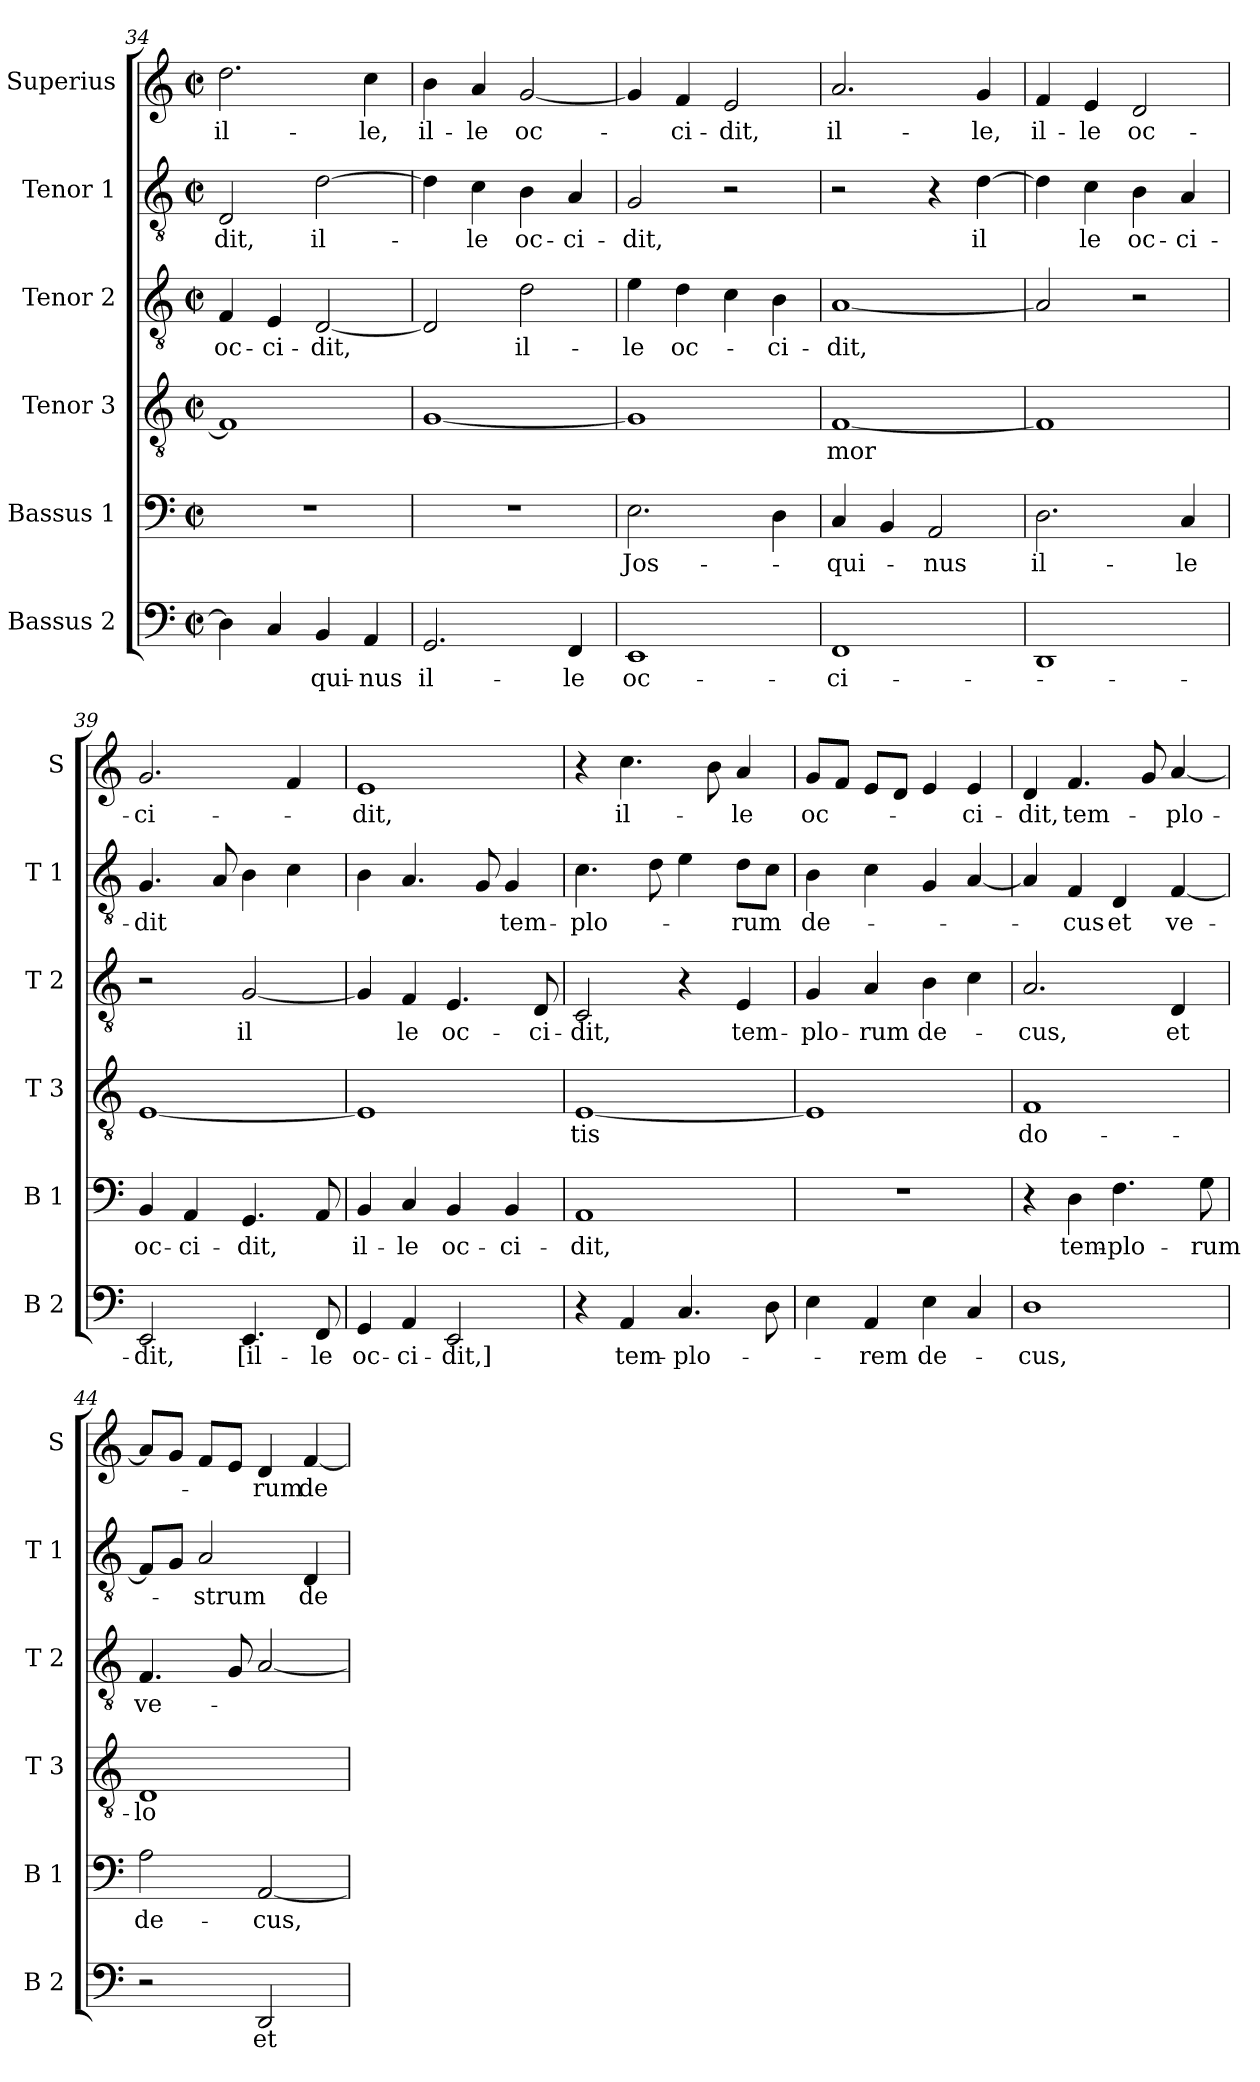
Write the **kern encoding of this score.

**kern	**text	**kern	**text	**kern	**text	**kern	**text	**kern	**text	**kern	**text
*part6	*part6	*part5	*part5	*part4	*part4	*part3	*part3	*part2	*part2	*part1	*part1
*staff6	*staff6	*staff5	*staff5	*staff4	*staff4	*staff3	*staff3	*staff2	*staff2	*staff1	*staff1
*I"Bassus 2	*	*I"Bassus 1	*	*I"Tenor 3	*	*I"Tenor 2	*	*I"Tenor 1	*	*I"Superius	*
*I'B 2	*	*I'B 1	*	*I'T 3	*	*I'T 2	*	*I'T 1	*	*I'S	*
*clefF4	*	*clefF4	*	*clefGv2	*	*clefGv2	*	*clefGv2	*	*clefG2	*
*k[]	*	*k[]	*	*k[]	*	*k[]	*	*k[]	*	*k[]	*
*C:	*	*C:	*	*C:	*	*C:	*	*C:	*	*C:	*
*M2/2	*	*M2/2	*	*M2/2	*	*M2/2	*	*M2/2	*	*M2/2	*
*met(c|)	*	*met(c|)	*	*met(c|)	*	*met(c|)	*	*met(c|)	*	*met(c|)	*
=34	=34	=34	=34	=34	=34	=34	=34	=34	=34	=34	=34
4D\]	.	1r	.	1F]	.	4F/	oc-	2D/	-dit,	2.dd\	il-
4C/	.	.	.	.	.	4E/	-ci-	.	.	.	.
4BB/	-qui-	.	.	.	.	[2D/	-dit,	[2d\	il-	.	.
4AA/	-nus	.	.	.	.	.	.	.	.	4cc\	-le,
=35	=35	=35	=35	=35	=35	=35	=35	=35	=35	=35	=35
2.GG/	il-	1r	.	[1G	.	2D/]	.	4d\]	.	4b\	il-
.	.	.	.	.	.	.	.	4c\	-le	4a/	-le
.	.	.	.	.	.	2d\	il-	4B\	oc-	[2g/	oc-
4FF/	-le	.	.	.	.	.	.	4A/	-ci-	.	.
=36	=36	=36	=36	=36	=36	=36	=36	=36	=36	=36	=36
1EE	oc-	2.E\	Jos-	1G]	.	4e\	-le	2G/	-dit,	4g/]	.
.	.	.	.	.	.	4d\	oc-	.	.	4f/	-ci-
.	.	.	.	.	.	4c\	.	2r	.	2e/	-dit,
.	.	4D\	.	.	.	4B\	-ci-	.	.	.	.
!!LO:PB:g=z
=37	=37	=37	=37	=37	=37	=37	=37	=37	=37	=37	=37
1FF	-ci-	4C/	-qui-	[1F	mor	[1A	-dit,	2r	.	2.a/	il-
.	.	4BB/	.	.	.	.	.	.	.	.	.
.	.	2AA/	-nus	.	.	.	.	4r	.	.	.
.	.	.	.	.	.	.	.	[4d\	il	4g/	-le,
=38	=38	=38	=38	=38	=38	=38	=38	=38	=38	=38	=38
1DD	.	2.D\	il-	1F]	.	2A/]	.	4d\]	.	4f/	il-
.	.	.	.	.	.	.	.	4c\	le	4e/	-le
.	.	.	.	.	.	2r	.	4B\	oc-	2d/	oc-
.	.	4C/	-le	.	.	.	.	4A/	-ci-	.	.
=39	=39	=39	=39	=39	=39	=39	=39	=39	=39	=39	=39
2EE/	-dit,	4BB/	oc-	[1E	.	2r	.	4.G/	-dit	2.g/	-ci-
.	.	4AA/	-ci-	.	.	.	.	.	.	.	.
.	.	.	.	.	.	.	.	8A/	.	.	.
4.EE/	[il-	4.GG/	-dit,	.	.	[2G/	il	4B\	.	.	.
.	.	.	.	.	.	.	.	4c\	.	4f/	.
8FF/	-le	8AA/	.	.	.	.	.	.	.	.	.
=40	=40	=40	=40	=40	=40	=40	=40	=40	=40	=40	=40
4GG/	oc-	4BB/	il-	1E]	.	4G/]	.	4B\	.	1e	-dit,
4AA/	-ci-	4C/	-le	.	.	4F/	le	4.A/	.	.	.
2EE/	-dit,]	4BB/	oc-	.	.	4.E/	oc-	.	.	.	.
.	.	.	.	.	.	.	.	8G/	.	.	.
.	.	4BB/	-ci-	.	.	.	.	4G/	tem-	.	.
.	.	.	.	.	.	8D/	-ci-	.	.	.	.
=41	=41	=41	=41	=41	=41	=41	=41	=41	=41	=41	=41
4r	.	1AA	-dit,	[1E	tis	2C/	-dit,	4.c\	-plo-	4r	.
4AA/	tem-	.	.	.	.	.	.	.	.	4.cc\	il-
.	.	.	.	.	.	.	.	8d\	.	.	.
4.C/	-plo-	.	.	.	.	4r	.	4e\	.	.	.
.	.	.	.	.	.	.	.	.	.	8b\	.
.	.	.	.	.	.	4E/	tem-	8d\L	-rum	4a/	-le
8D\	.	.	.	.	.	.	.	8c\J	.	.	.
=42	=42	=42	=42	=42	=42	=42	=42	=42	=42	=42	=42
4E\	.	1r	.	1E]	.	4G/	-plo-	4B\	de-	8g/L	oc-
.	.	.	.	.	.	.	.	.	.	8f/J	.
4AA/	-rem	.	.	.	.	4A/	-rum	4c\	.	8e/L	.
.	.	.	.	.	.	.	.	.	.	8d/J	.
4E\	de-	.	.	.	.	4B\	de-	4G/	.	4e/	.
4C/	.	.	.	.	.	4c\	.	[4A/	.	4e/	-ci-
!!LO:LB:g=z
=43	=43	=43	=43	=43	=43	=43	=43	=43	=43	=43	=43
1D	-cus,	4r	.	1F	do-	2.A/	-cus,	4A/]	.	4d/	-dit,
.	.	4D\	tem-	.	.	.	.	4F/	-cus	4.f/	tem-
.	.	4.F\	-plo-	.	.	.	.	4D/	et	.	.
.	.	.	.	.	.	.	.	.	.	8g/	.
.	.	.	.	.	.	4D/	et	[4F/	ve-	[4a/	-plo-
.	.	8G\	-rum	.	.	.	.	.	.	.	.
=44	=44	=44	=44	=44	=44	=44	=44	=44	=44	=44	=44
2r	.	2A\	de-	1D	-lo-	4.F/	ve-	8F/L]	.	8a/L]	.
.	.	.	.	.	.	.	.	8G/J	.	8g/J	.
.	.	.	.	.	.	.	.	2A/	-strum	8f/L	.
.	.	.	.	.	.	8G/	.	.	.	8e/J	.
2DD/	et	[2AA/	-cus,	.	.	[2A/	.	.	.	4d/	-rum
.	.	.	.	.	.	.	.	4D/	de-	[4f/	de-
=	=	=	=	=	=	=	=	=	=	=	=
*-	*-	*-	*-	*-	*-	*-	*-	*-	*-	*-	*-
